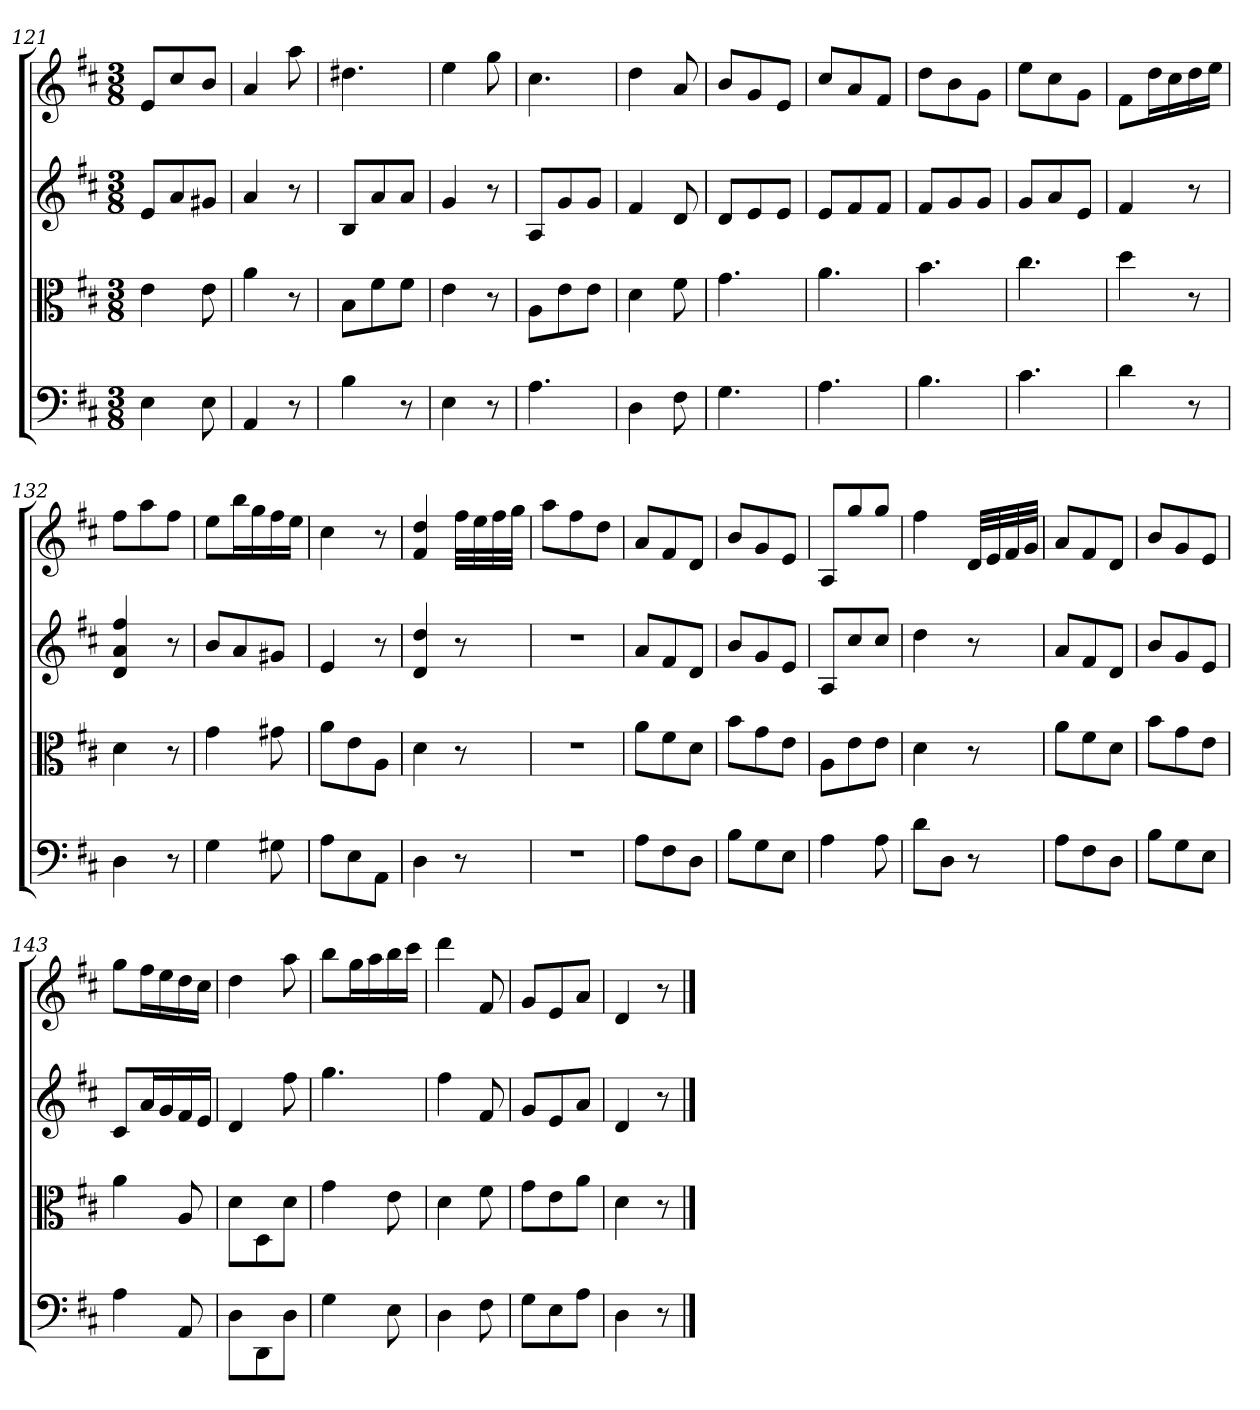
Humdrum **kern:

**kern	**kern	**kern	**kern
*part4	*part3	*part2	*part1
*staff4	*staff3	*staff2	*staff1
*clefF4	*clefC3	*	*
*k[f#c#]	*k[f#c#]	*k[f#c#]	*k[f#c#]
*D:	*D:	*D:	*D:
*M3/8	*M3/8	*M3/8	*M3/8
=121	=121	=121	=121
4E	4e	8eL	8eL
.	.	8a	8cc#
8E	8e	8g#XJ	8bJ
=122	=122	=122	=122
4AA	4a	4a	4a
8r	8r	8r	8aa
=123	=123	=123	=123
4B	8B\L	8BL	4.dd#X
.	8f#\	8a	.
8r	8f#\J	8aJ	.
=124	=124	=124	=124
4E	4e	4g	4ee
8r	8r	8r	8gg
=125	=125	=125	=125
4.A	8A\L	8AL	4.cc#
.	8e\	8g	.
.	8e\J	8gJ	.
=126	=126	=126	=126
4D	4d	4f#	4dd
8F#	8f#	8d	8a
=127	=127	=127	=127
4.G	4.g	8dL	8bL
.	.	8e	8g
.	.	8eJ	8eJ
=128	=128	=128	=128
4.A	4.a	8eL	8cc#L
.	.	8f#	8a
.	.	8f#J	8f#J
=129	=129	=129	=129
4.B	4.b	8f#L	8ddL
.	.	8g	8b
.	.	8gJ	8gJ
=130	=130	=130	=130
4.c#	4.cc#	8gL	8eeL
.	.	8a	8cc#
.	.	8eJ	8gJ
=131	=131	=131	=131
4d	4dd	4f#	8f#L
.	.	.	16ddL
.	.	.	16cc#
8r	8r	8r	16dd
.	.	.	16eeJJ
=132	=132	=132	=132
4D	4d	4d 4a 4ff#	8ff#L
.	.	.	8aa
8r	8r	8r	8ff#J
=133	=133	=133	=133
4G	4g	8bL	8eeL
.	.	8a	16bbL
.	.	.	16gg
8G#X	8g#X	8g#XJ	16ff#
.	.	.	16eeJJ
=134	=134	=134	=134
8A\L	8a\L	4e	4cc#
8E\	8e\	.	.
8AA\J	8A\J	8r	8r
=135	=135	=135	=135
4D	4d	4d 4dd	4f# 4dd
8r	8r	8r	32ff#LLL
.	.	.	32ee
.	.	.	32ff#
.	.	.	32ggJJJ
=136	=136	=136	=136
4.r	4.r	4.r	8aaL
.	.	.	8ff#
.	.	.	8ddJ
=137	=137	=137	=137
8A\L	8a\L	8aL	8aL
8F#\	8f#\	8f#	8f#
8D\J	8d\J	8dJ	8dJ
=138	=138	=138	=138
8B\L	8b\L	8bL	8bL
8G\	8g\	8g	8g
8E\J	8e\J	8eJ	8eJ
=139	=139	=139	=139
4A	8A\L	8AL	8AL
.	8e\	8cc#	8gg
8A	8e\J	8cc#J	8ggJ
=140	=140	=140	=140
8d\L	4d	4dd	4ff#
8D\J	.	.	.
8r	8r	8r	32dLLL
.	.	.	32e
.	.	.	32f#
.	.	.	32gJJJ
=141	=141	=141	=141
8A\L	8a\L	8aL	8aL
8F#\	8f#\	8f#	8f#
8D\J	8d\J	8dJ	8dJ
=142	=142	=142	=142
8B\L	8b\L	8bL	8bL
8G\	8g\	8g	8g
8E\J	8e\J	8eJ	8eJ
=143	=143	=143	=143
4A	4a	8c#L	8ggL
.	.	16aL	16ff#L
.	.	16g	16ee
8AA	8A	16f#	16dd
.	.	16eJJ	16cc#JJ
=144	=144	=144	=144
8D\L	8d\L	4d	4dd
8DD\	8D\	.	.
8D\J	8d\J	8ff#	8aa
=145	=145	=145	=145
4G	4g	4.gg	8bbL
.	.	.	16ggL
.	.	.	16aa
8E	8e	.	16bb
.	.	.	16ccc#JJ
=146	=146	=146	=146
4D	4d	4ff#	4ddd
8F#	8f#	8f#	8f#
=147	=147	=147	=147
8G\L	8g\L	8gL	8gL
8E\	8e\	8e	8e
8A\J	8a\J	8aJ	8aJ
=148	=148	=148	=148
4D	4d	4d	4d
8r	8r	8r	8r
==	==	==	==
*-	*-	*-	*-
